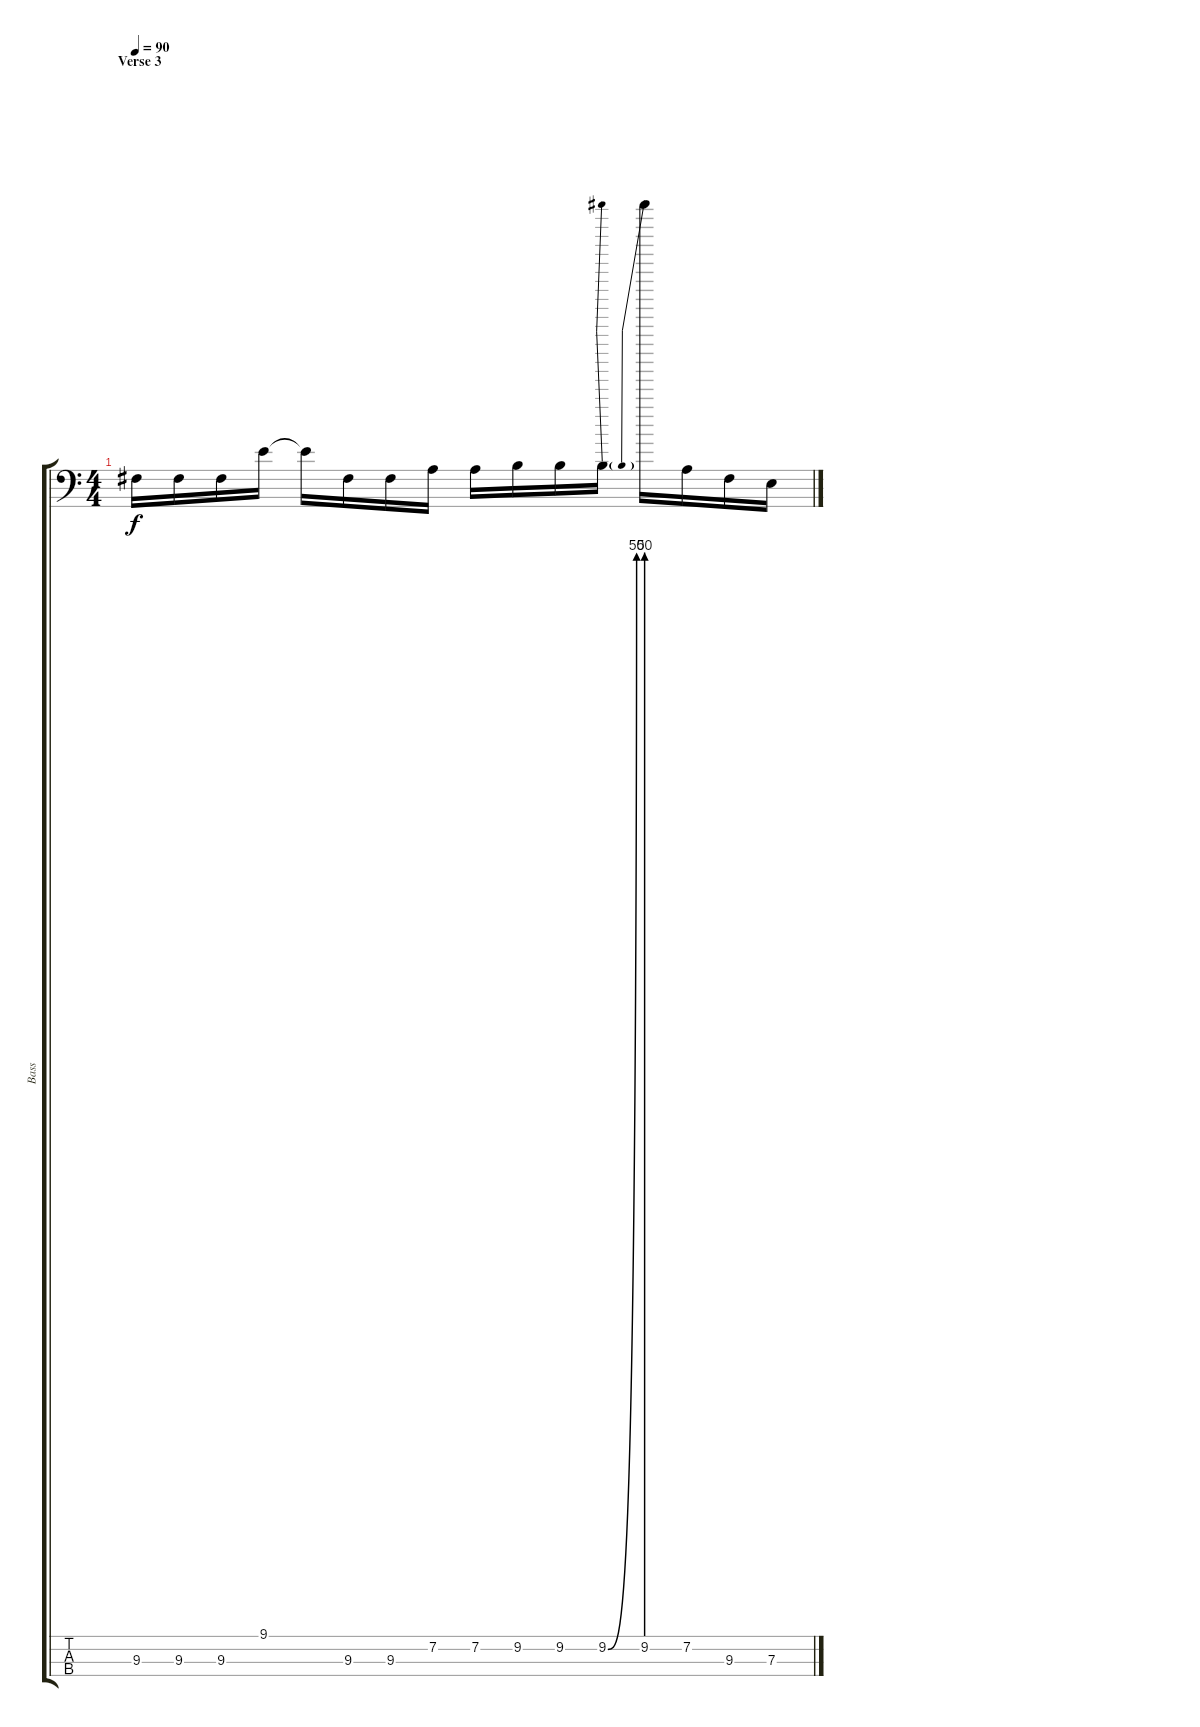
\track ("Bass" "Bass") {instrument electricbassfinger}
\staff {score tabs}
\tuning (G2 D2 A1 E1) {hide}
\ts (4 4)
\section ("" "Verse 3")
\tempo 90
\clef f4
\ks c
9.3.16{dy f} 9.3.16 9.3.16 9.1.16 9.1{t}.16 9.3.16 9.3.16 7.2.16 7.2.16 9.2.16 9.2.16 9.2{be (bend 0 0 300 200)}.16 9.2{be (prebend 0 200 300 200)}.16 7.2.16 9.3.16 7.3.16
